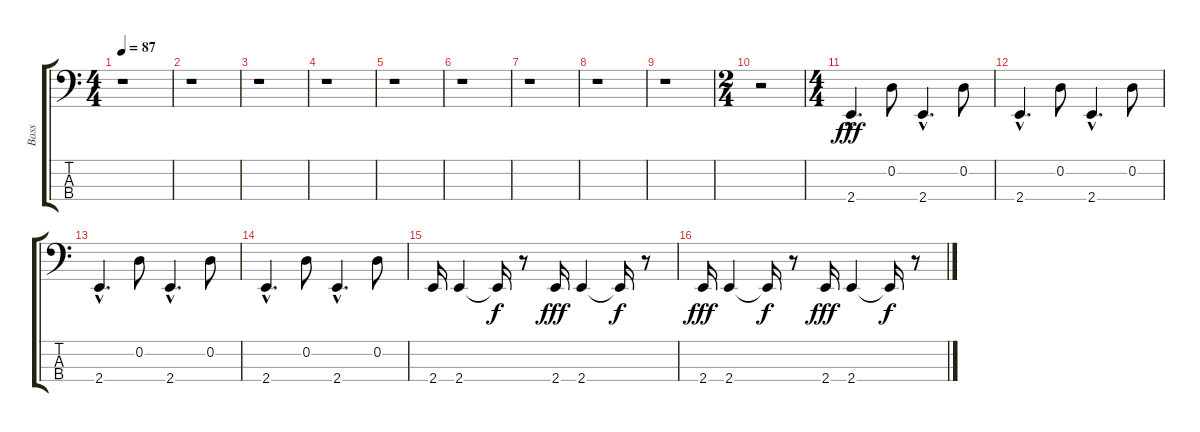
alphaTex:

\track ("Bass" "Bass") {instrument electricbassfinger}
\staff {score tabs}
\tuning (G2 D2 A1 D1) {hide}
\ts (4 4)
\tempo 87
\clef f4
\ks c
r.1{dy fff instrument electricbassfinger} |
r.1 |
r.1 |
r.1 |
r.1 |
r.1 |
r.1 |
r.1 |
r.1 |
\ts (2 4)
r.2 |
\ts (4 4)
2.4{hac}.4{d} 0.2.8 2.4{hac}.4{d} 0.2.8 |
2.4{hac}.4{d} 0.2.8 2.4{hac}.4{d} 0.2.8 |
2.4{hac}.4{d} 0.2.8 2.4{hac}.4{d} 0.2.8 |
2.4{hac}.4{d} 0.2.8 2.4{hac}.4{d} 0.2.8 |
2.4.16 2.4.4 2.4{t}.16{dy f} r.8 2.4.16{dy fff} 2.4.4 2.4{t}.16{dy f} r.8 |
2.4.16{dy fff} 2.4.4 2.4{t}.16{dy f} r.8 2.4.16{dy fff} 2.4.4 2.4{t}.16{dy f} r.8
